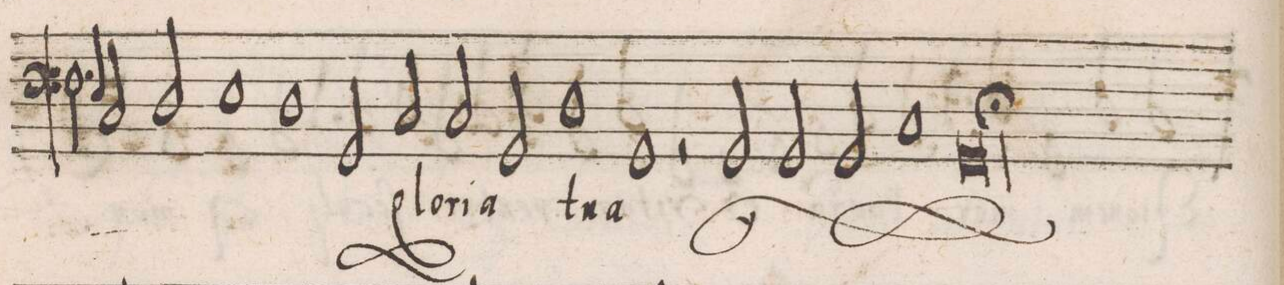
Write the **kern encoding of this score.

**kern	**text
*I"BASSVS	*
*clefF4	*
*k[]	*
*met(C|)	*
*M2/1	*
2.F\	et
4E/	.
=23-	=23-
2C/	.
2D/	.
1E	ter-
=24-	=24-
1D	.
2GG/	-ra
*	*Xij
2C/	glo-
=25-	=25-
2C/	-ri-
2GG/	-a
1D	tu-
=26-	=26-
1GG	-a
2r	.
*	*ij
2GG/	glo-
=27-	=27-
2GG/	-ri-
2GG/	-a
1C	tu-
=28-	=28-
0GG;	-a
*	*Xij
=29-	=29-
*-	*-
